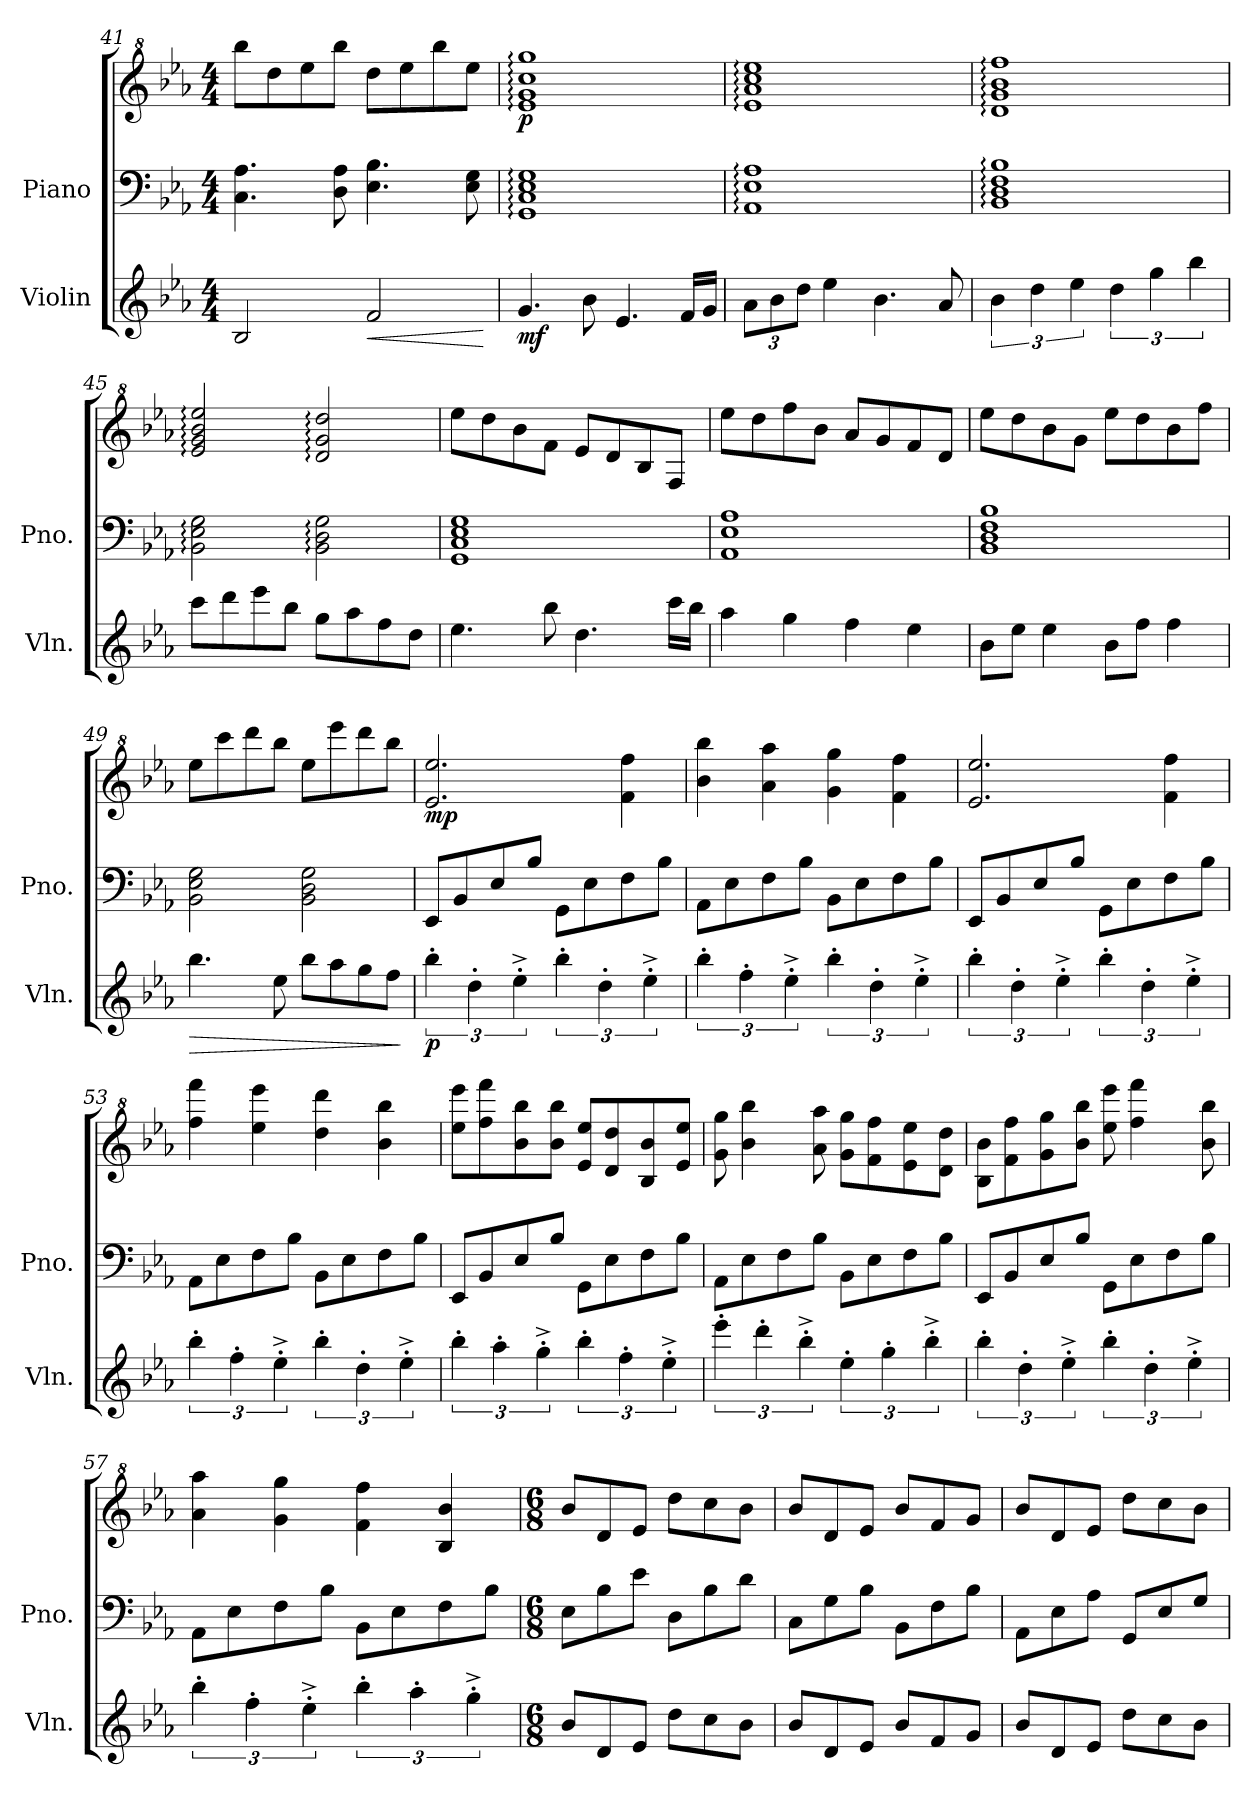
**kern	**dynam	**kern	**kern	**dynam
*part2	*part2	*part1	*part1	*part1
*staff3	*staff3	*staff2	*staff1	*staff1/2
*I"Violin	*	*I"Piano	*	*
*I'Vln.	*	*I'Pno.	*	*
*clefG2	*	*clefF4	*clefG^2	*
*k[b-e-a-]	*	*k[b-e-a-]	*k[b-e-a-]	*
*M4/4	*	*M4/4	*M4/4	*
=41	=41	=41	=41	=41
2B-/	.	4.C\ 4.A-\	8bbb-\L	.
.	.	.	8ddd\	.
.	.	.	8eee-\	.
.	.	8D\ 8A-\	8bbb-\J	.
!	!LO:HP:b	!	!	!
2f/	<	4.E-\ 4.B-\	8ddd\L	.
.	.	.	8eee-\	.
.	.	.	8bbb-\	.
.	.	8E-\ 8G\	8eee-\J	.
.	[	.	.	.
=42	=42	=42	=42	=42
!	!LO:DY:b	!	!	!LO:DY:b
4.g/	mf	1GG: 1C: 1E-: 1G:	1ee-: 1gg: 1ccc: 1ggg:	p
8b-\	.	.	.	.
4.e-/	.	.	.	.
16f/LL	.	.	.	.
16g/JJ	.	.	.	.
=43	=43	=43	=43	=43
*Xbrackettup	*	*	*	*
12a-\L	.	1AA-: 1E-: 1A-:	1ee-: 1aa-: 1ccc: 1eee-:	.
12b-\	.	.	.	.
12dd\J	.	.	.	.
4ee-\	.	.	.	.
4.b-\	.	.	.	.
8a-/	.	.	.	.
!!LO:LB:g=z
=44	=44	=44	=44	=44
*brackettup	*	*	*	*
6b-\	.	1BB-: 1D: 1F: 1B-:	1dd: 1gg: 1bb-: 1fff:	.
6dd\	.	.	.	.
6ee-\	.	.	.	.
6dd\	.	.	.	.
6gg\	.	.	.	.
6bb-\	.	.	.	.
=45	=45	=45	=45	=45
8ccc\L	.	2BB-\: 2E-\: 2G\:	2ee-/: 2gg/: 2bb-/: 2eee-/:	.
8ddd\	.	.	.	.
8eee-\	.	.	.	.
8bb-\J	.	.	.	.
8gg\L	.	2BB-\: 2D\: 2G\:	2dd/: 2gg/: 2ddd/:	.
8aa-\	.	.	.	.
8ff\	.	.	.	.
8dd\J	.	.	.	.
=46	=46	=46	=46	=46
4.ee-\	.	1GG 1C 1E- 1G	8eee-\L	.
.	.	.	8ddd\	.
.	.	.	8bb-\	.
8bb-\	.	.	8ff\J	.
4.dd\	.	.	8ee-/L	.
.	.	.	8dd/	.
.	.	.	8b-/	.
16ccc\LL	.	.	8f/J	.
16bb-\JJ	.	.	.	.
=47	=47	=47	=47	=47
4aa-\	.	1AA- 1E- 1A-	8eee-\L	.
.	.	.	8ddd\	.
4gg\	.	.	8fff\	.
.	.	.	8bb-\J	.
4ff\	.	.	8aa-/L	.
.	.	.	8gg/	.
4ee-\	.	.	8ff/	.
.	.	.	8dd/J	.
!!LO:LB:g=z
=48	=48	=48	=48	=48
8b-\L	.	1BB- 1D 1F 1B-	8eee-\L	.
8ee-\J	.	.	8ddd\	.
4ee-\	.	.	8bb-\	.
.	.	.	8gg\J	.
8b-\L	.	.	8eee-\L	.
8ff\J	.	.	8ddd\	.
4ff\	.	.	8bb-\	.
.	.	.	8fff\J	.
=49	=49	=49	=49	=49
!	!LO:HP:b	!	!	!
4.bb-\	>	2BB-\ 2E-\ 2G\	8eee-\L	.
.	.	.	8cccc\	.
.	.	.	8dddd\	.
8ee-\	.	.	8bbb-\J	.
8bb-\L	.	2BB-\ 2D\ 2G\	8eee-\L	.
8aa-\	.	.	8eeee-\	.
8gg\	.	.	8dddd\	.
8ff\J	.	.	8bbb-\J	.
.	]	.	.	.
=50	=50	=50	=50	=50
!	!LO:DY:b	!	!	!LO:DY:b
6bb-'\	p	8EE-/L	2.ee-/ 2.eee-/	mp
.	.	8BB-/	.	.
6dd'\	.	.	.	.
.	.	8E-/	.	.
6ee-'^\	.	.	.	.
.	.	8B-/J	.	.
6bb-'\	.	8GG\L	.	.
.	.	8E-\	.	.
6dd'\	.	.	.	.
.	.	8F\	4ff\ 4fff\	.
6ee-'^\	.	.	.	.
.	.	8B-\J	.	.
=51	=51	=51	=51	=51
6bb-'\	.	8AA-\L	4bb-\ 4bbb-\	.
.	.	8E-\	.	.
6ff'\	.	.	.	.
.	.	8F\	4aa-\ 4aaa-\	.
6ee-'^\	.	.	.	.
.	.	8B-\J	.	.
6bb-'\	.	8BB-\L	4gg\ 4ggg\	.
.	.	8E-\	.	.
6dd'\	.	.	.	.
.	.	8F\	4ff\ 4fff\	.
6ee-'^\	.	.	.	.
.	.	8B-\J	.	.
!!LO:PB:g=z
=52	=52	=52	=52	=52
6bb-'\	.	8EE-/L	2.ee-/ 2.eee-/	.
.	.	8BB-/	.	.
6dd'\	.	.	.	.
.	.	8E-/	.	.
6ee-'^\	.	.	.	.
.	.	8B-/J	.	.
6bb-'\	.	8GG\L	.	.
.	.	8E-\	.	.
6dd'\	.	.	.	.
.	.	8F\	4ff\ 4fff\	.
6ee-'^\	.	.	.	.
.	.	8B-\J	.	.
=53	=53	=53	=53	=53
6bb-'\	.	8AA-\L	4fff\ 4ffff\	.
.	.	8E-\	.	.
6ff'\	.	.	.	.
.	.	8F\	4eee-\ 4eeee-\	.
6ee-'^\	.	.	.	.
.	.	8B-\J	.	.
6bb-'\	.	8BB-\L	4ddd\ 4dddd\	.
.	.	8E-\	.	.
6dd'\	.	.	.	.
.	.	8F\	4bb-\ 4bbb-\	.
6ee-'^\	.	.	.	.
.	.	8B-\J	.	.
=54	=54	=54	=54	=54
6bb-'\	.	8EE-/L	8eee-\ 8eeee-\L	.
.	.	8BB-/	8fff\ 8ffff\	.
6aa-'\	.	.	.	.
.	.	8E-/	8bb-\ 8bbb-\	.
6gg'^\	.	.	.	.
.	.	8B-/J	8bb-\ 8bbb-\J	.
6bb-'\	.	8GG\L	8ee-/ 8eee-/L	.
.	.	8E-\	8dd/ 8ddd/	.
6ff'\	.	.	.	.
.	.	8F\	8b-/ 8bb-/	.
6ee-'^\	.	.	.	.
.	.	8B-\J	8ee-/ 8eee-/J	.
=55	=55	=55	=55	=55
6eee-'\	.	8AA-\L	8gg\ 8ggg\	.
.	.	8E-\	4bb-\ 4bbb-\	.
6ddd'\	.	.	.	.
.	.	8F\	.	.
6bb-'^\	.	.	.	.
.	.	8B-\J	8aa-\ 8aaa-\	.
6ee-'\	.	8BB-\L	8gg\ 8ggg\L	.
.	.	8E-\	8ff\ 8fff\	.
6gg'\	.	.	.	.
.	.	8F\	8ee-\ 8eee-\	.
6bb-'^\	.	.	.	.
.	.	8B-\J	8dd\ 8ddd\J	.
!!LO:LB:g=z
=56	=56	=56	=56	=56
6bb-'\	.	8EE-/L	8b-\ 8bb-\L	.
.	.	8BB-/	8ff\ 8fff\	.
6dd'\	.	.	.	.
.	.	8E-/	8gg\ 8ggg\	.
6ee-'^\	.	.	.	.
.	.	8B-/J	8bb-\ 8bbb-\J	.
6bb-'\	.	8GG\L	8eee-\ 8eeee-\	.
.	.	8E-\	4fff\ 4ffff\	.
6dd'\	.	.	.	.
.	.	8F\	.	.
6ee-'^\	.	.	.	.
.	.	8B-\J	8bb-\ 8bbb-\	.
=57	=57	=57	=57	=57
6bb-'\	.	8AA-\L	4aa-\ 4aaa-\	.
.	.	8E-\	.	.
6ff'\	.	.	.	.
.	.	8F\	4gg\ 4ggg\	.
6ee-'^\	.	.	.	.
.	.	8B-\J	.	.
6bb-'\	.	8BB-\L	4ff\ 4fff\	.
.	.	8E-\	.	.
6aa-'\	.	.	.	.
.	.	8F\	4b-/ 4bb-/	.
6gg'^\	.	.	.	.
.	.	8B-\J	.	.
=58	=58	=58	=58	=58
*M6/8	*	*M6/8	*M6/8	*
8b-/L	.	8E-\L	8bb-/L	.
8d/	.	8B-\	8dd/	.
8e-/J	.	8e-\J	8ee-/J	.
8dd\L	.	8D\L	8ddd\L	.
8cc\	.	8B-\	8ccc\	.
8b-\J	.	8d\J	8bb-\J	.
=59	=59	=59	=59	=59
8b-/L	.	8C\L	8bb-/L	.
8d/	.	8G\	8dd/	.
8e-/J	.	8B-\J	8ee-/J	.
8b-/L	.	8BB-\L	8bb-/L	.
8f/	.	8F\	8ff/	.
8g/J	.	8B-\J	8gg/J	.
=60	=60	=60	=60	=60
8b-/L	.	8AA-\L	8bb-/L	.
8d/	.	8E-\	8dd/	.
8e-/J	.	8A-\J	8ee-/J	.
8dd\L	.	8GG/L	8ddd\L	.
8cc\	.	8E-/	8ccc\	.
8b-\J	.	8G/J	8bb-\J	.
=	=	=	=	=
*-	*-	*-	*-	*-
